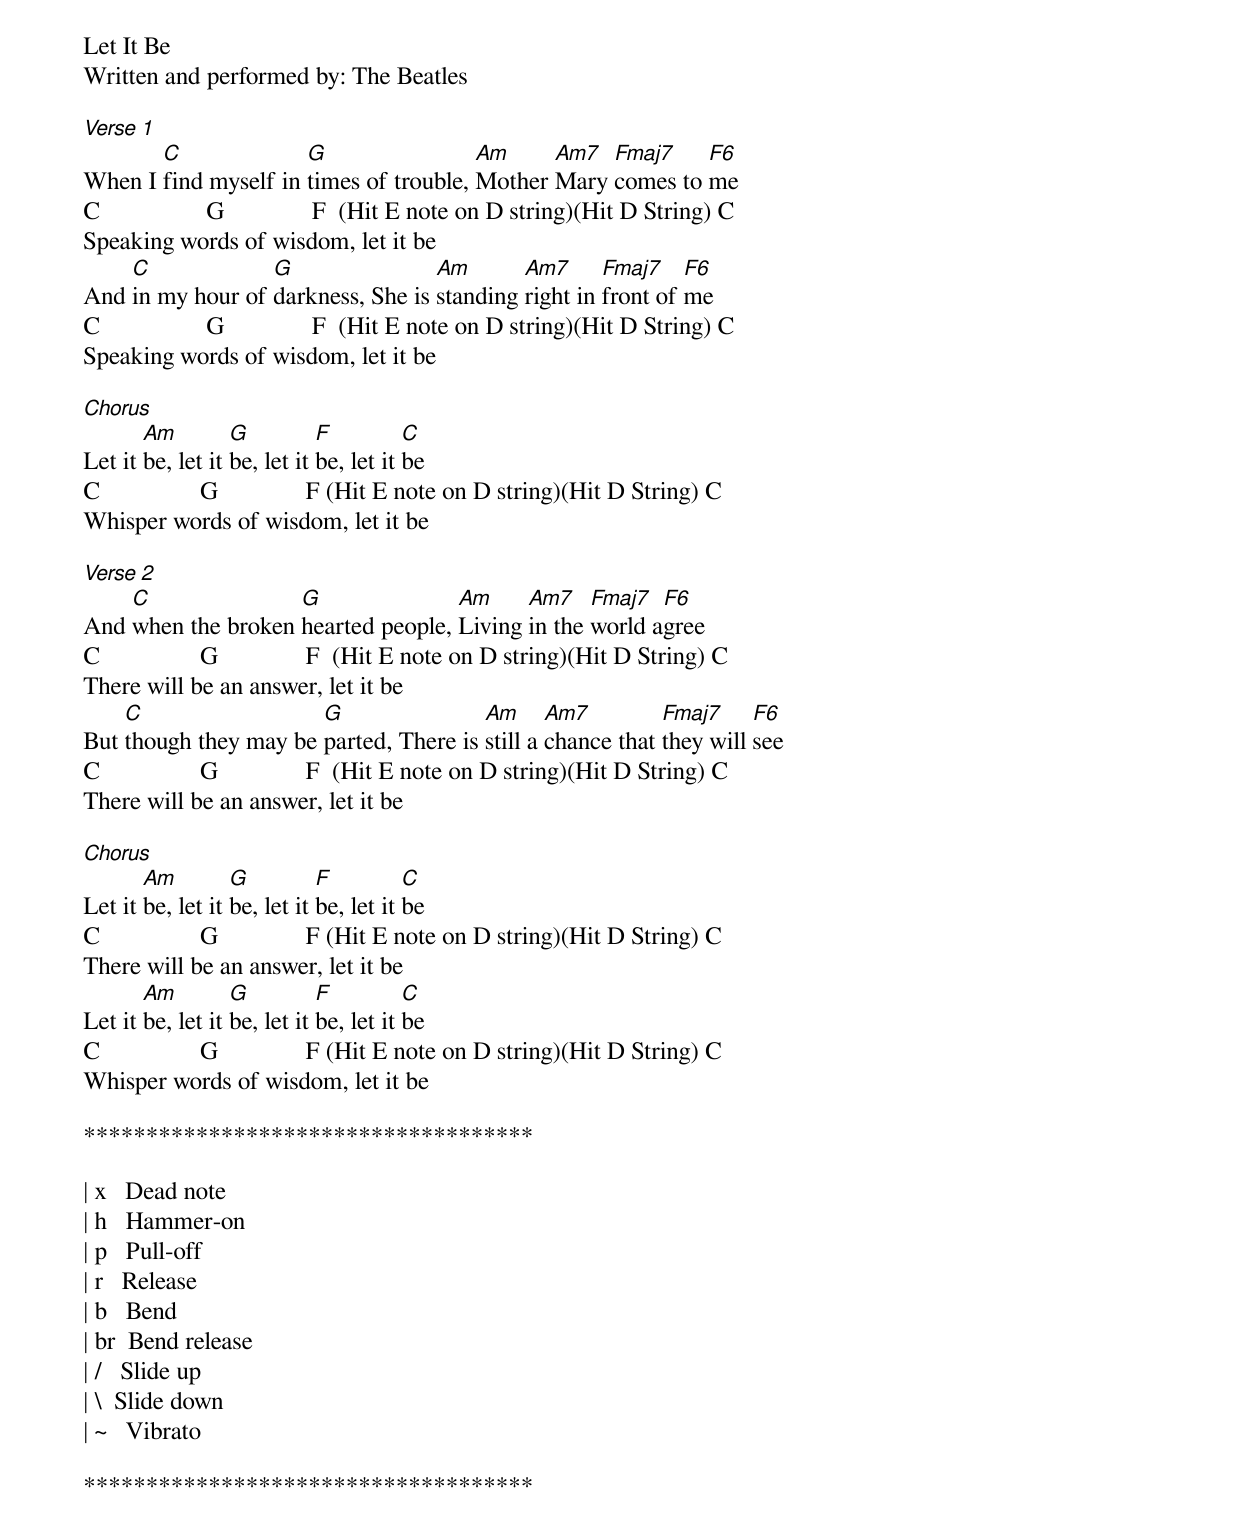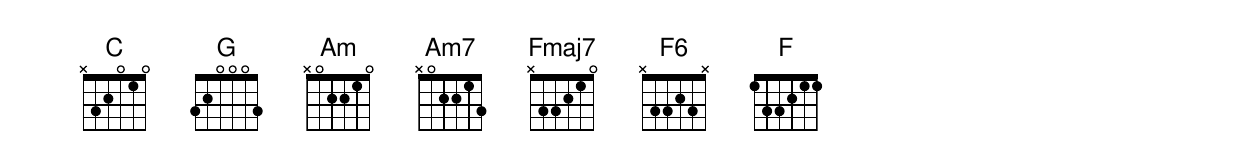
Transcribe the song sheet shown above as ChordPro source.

Let It Be
Written and performed by: The Beatles

[Verse 1]
When I [C]find myself in [G]times of trouble, [Am]Mother [Am7]Mary [Fmaj7]comes to [F6]me
C                 G              F  (Hit E note on D string)(Hit D String) C
Speaking words of wisdom, let it be
And [C]in my hour of [G]darkness, She is [Am]standing [Am7]right in [Fmaj7]front of [F6]me
C                 G              F  (Hit E note on D string)(Hit D String) C
Speaking words of wisdom, let it be

[Chorus]
Let it [Am]be, let it [G]be, let it [F]be, let it [C]be
C                G              F (Hit E note on D string)(Hit D String) C
Whisper words of wisdom, let it be

[Verse 2]
And [C]when the broken [G]hearted people, [Am]Living [Am7]in the [Fmaj7]world a[F6]gree
C                G              F  (Hit E note on D string)(Hit D String) C
There will be an answer, let it be
But [C]though they may be [G]parted, There is [Am]still a [Am7]chance that [Fmaj7]they will [F6]see
C                G              F  (Hit E note on D string)(Hit D String) C
There will be an answer, let it be

[Chorus]
Let it [Am]be, let it [G]be, let it [F]be, let it [C]be
C                G              F (Hit E note on D string)(Hit D String) C
There will be an answer, let it be
Let it [Am]be, let it [G]be, let it [F]be, let it [C]be
C                G              F (Hit E note on D string)(Hit D String) C
Whisper words of wisdom, let it be

************************************

| x   Dead note
| h   Hammer-on
| p   Pull-off
| r   Release
| b   Bend
| br  Bend release
| /   Slide up
| \  Slide down
| ~   Vibrato

************************************
